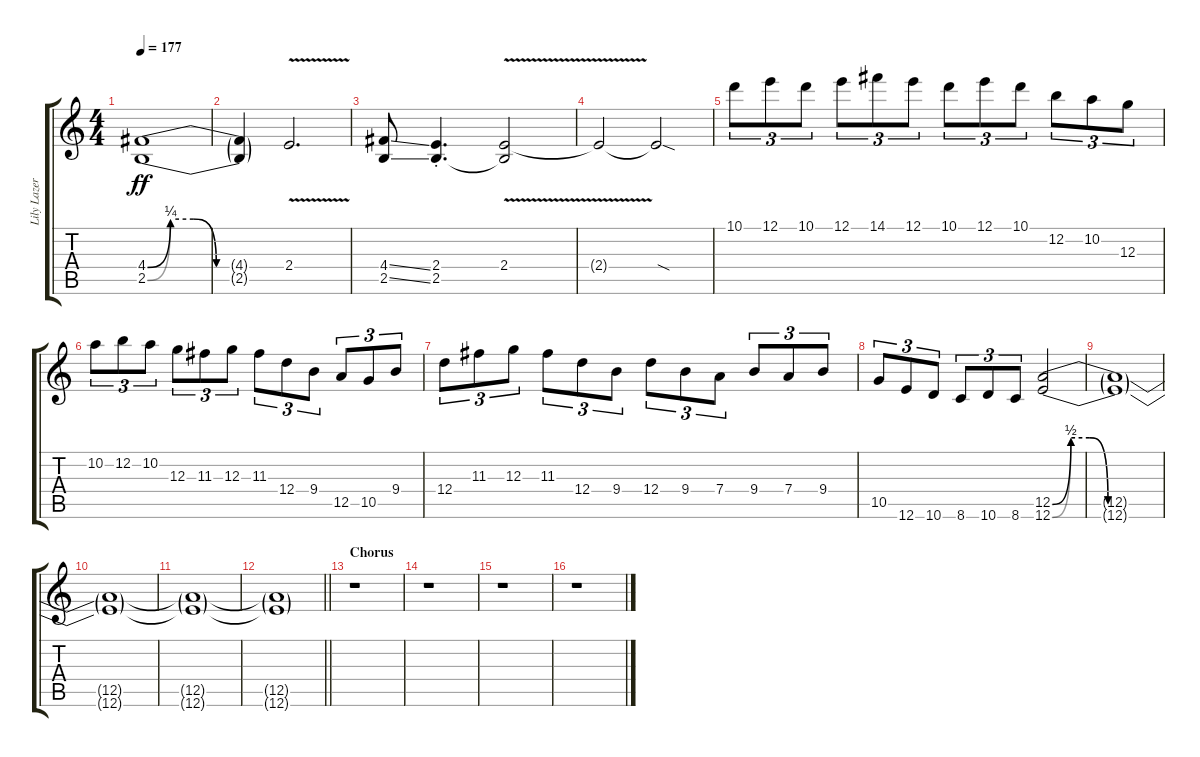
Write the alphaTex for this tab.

\track ("Lily Lazer (Guitar)" "Lily Lazer") {instrument distortionguitar}
\staff {score tabs}
\tuning (E4 B3 G3 D3 A2 E2) {hide}
\ts (4 4)
\tempo 177
\clef g2
\ks c
(4.4{be (custom 0 0 10 1 20 1 30 0 60 0)} 2.5{be (custom 0 0 10 1 20 1 30 0 60 0)}).1{dy ff} |
(4.4{t} 2.5{t}).4 2.4{v}.2{d} |
(4.4{ss} 2.5{ss}).8 (2.4{st} 2.5).4{d} (2.4{v} 2.5{t}).2 |
2.4{t}.2 2.4{sod t}.2 |
10.1.8{tu (3 2)} 12.1.8{tu (3 2)} 10.1.8{tu (3 2)} 12.1.8{tu (3 2)} 14.1.8{tu (3 2)} 12.1.8{tu (3 2)} 10.1.8{tu (3 2)} 12.1.8{tu (3 2)} 10.1.8{tu (3 2)} 12.2.8{tu (3 2)} 10.2.8{tu (3 2)} 12.3.8{tu (3 2)} |
10.2.8{tu (3 2)} 12.2.8{tu (3 2)} 10.2.8{tu (3 2)} 12.3.8{tu (3 2)} 11.3.8{tu (3 2)} 12.3.8{tu (3 2)} 11.3.8{tu (3 2)} 12.4.8{tu (3 2)} 9.4.8{tu (3 2)} 12.5.8{tu (3 2)} 10.5.8{tu (3 2)} 9.4.8{tu (3 2)} |
12.4.8{tu (3 2)} 11.3.8{tu (3 2)} 12.3.8{tu (3 2)} 11.3.8{tu (3 2)} 12.4.8{tu (3 2)} 9.4.8{tu (3 2)} 12.4.8{tu (3 2)} 9.4.8{tu (3 2)} 7.4.8{tu (3 2)} 9.4.8{tu (3 2)} 7.4.8{tu (3 2)} 9.4.8{tu (3 2)} |
10.5.8{tu (3 2)} 12.6.8{tu (3 2)} 10.6.8{tu (3 2)} 8.6.8{tu (3 2)} 10.6.8{tu (3 2)} 8.6.8{tu (3 2)} (12.5{be (custom 0 0 10 2 20 2 30 0 60 0)} 12.6{be (custom 0 0 10 2 20 2 30 0 60 0)}).2 |
(12.5{t} 12.6{t}).1 |
(12.5{t} 12.6{t}).1 |
(12.5{t} 12.6{t}).1 |
\barLineRight lightlight
(12.5{t} 12.6{t}).1 |
\section ("" "Chorus")
r.1 |
r.1 |
r.1 |
r.1
